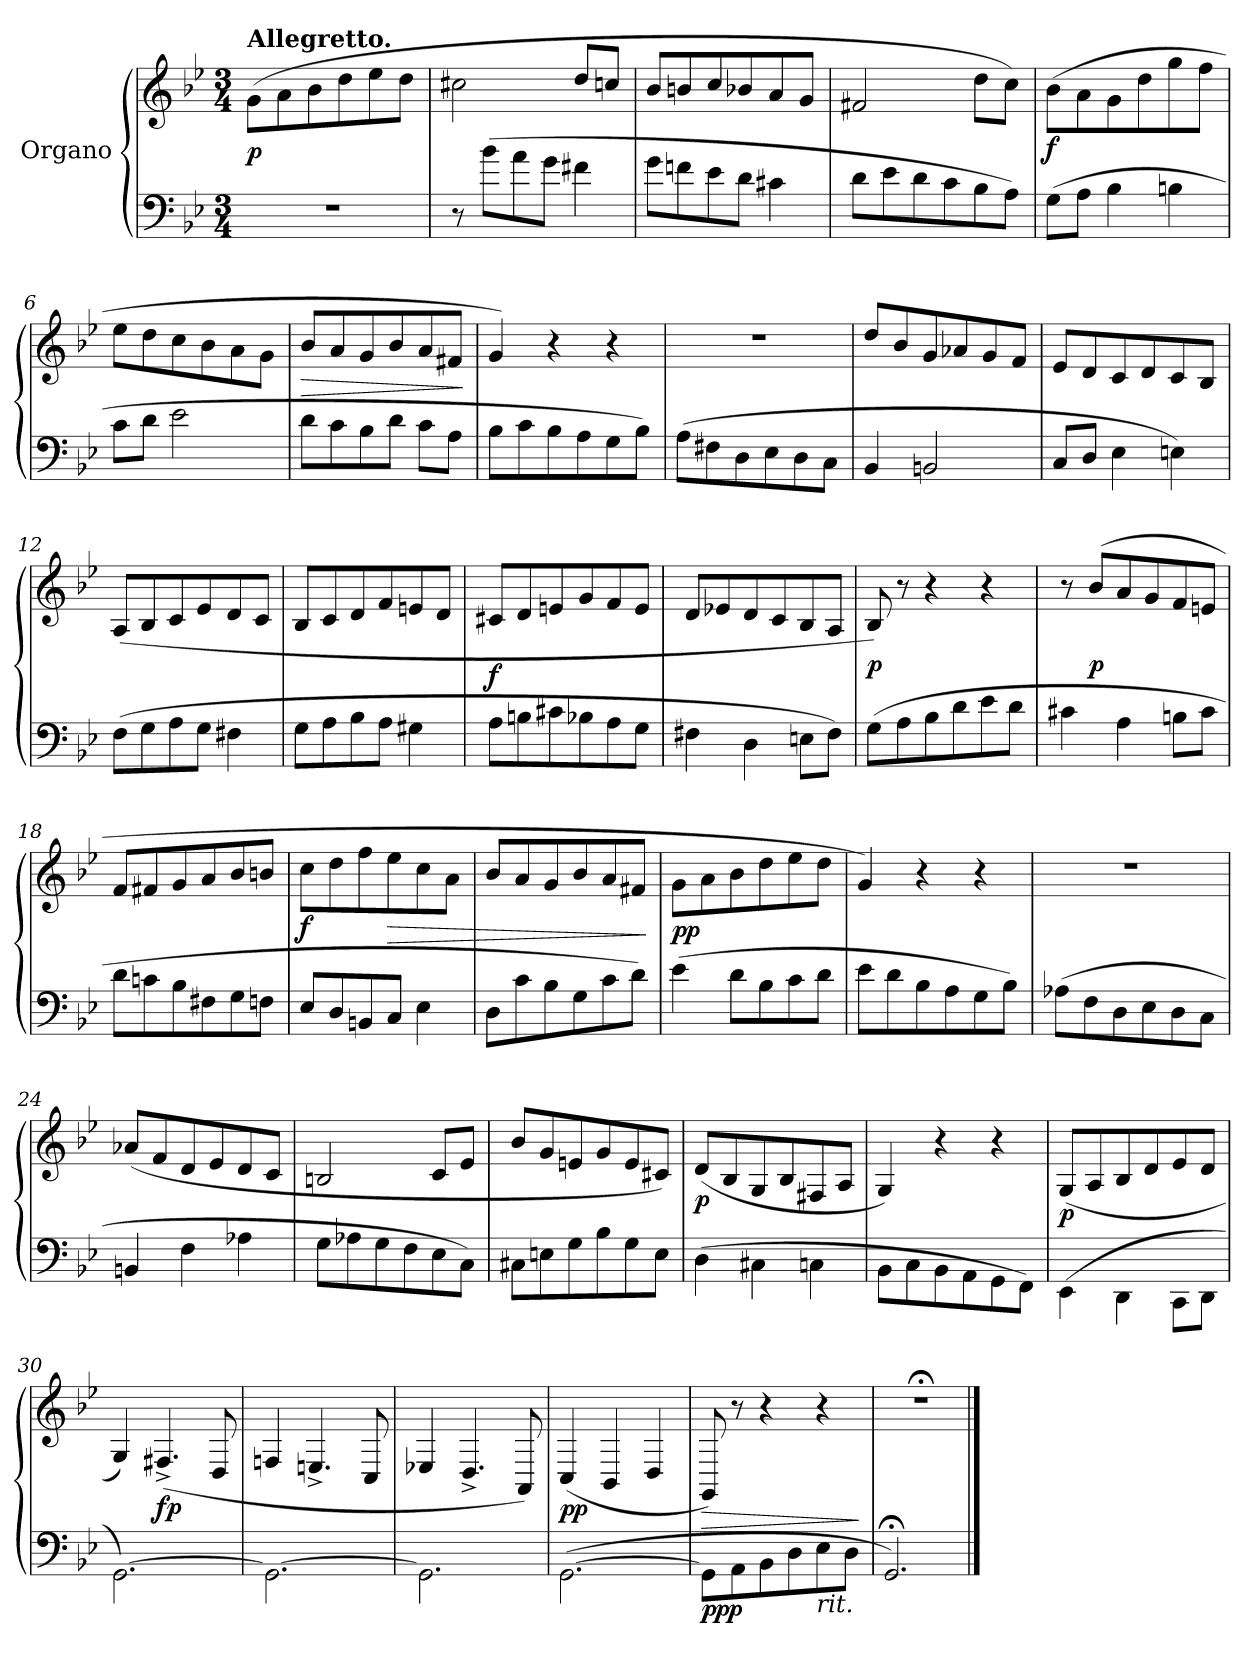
**kern	**kern	**dynam
*part1	*part1	*part1
*staff2	*staff1	*staff1/2
*I"Organo	*	*
*clefF4	*clefG2	*
*k[b-e-]	*k[b-e-]	*
*M3/4	*M3/4	*
=1	=1	=1
!	!LO:TX:a:B:t=Allegretto.	!
2.r	(8g\L	p
.	8a\	.
.	8b-\	.
.	8dd\	.
.	8ee-\	.
.	8dd\J	.
=2	=2	=2
8r	2cc#X\	.
(8b-\L	.	.
8a\	.	.
8g\J	.	.
4f#X\	8dd/L	.
.	8ccn\J	.
=3	=3	=3
8g\L	8b-/L	.
8fn\	8bn/	.
8e-\	8cc/	.
8d\J	8b-X/	.
4c#X\	8a/	.
.	8g/J	.
=4	=4	=4
8d\L	2f#X/	.
8e-\	.	.
8d\	.	.
8c\	.	.
8B-\	8dd\L	.
8A\J)	8cc\J)	.
=5	=5	=5
(8G\L	(8b-\L	f
8A\J	8a\	.
4B-\	8g\	.
.	8dd\	.
4Bn\	8gg\	.
.	8ff\J	.
=6	=6	=6
8c\L	8ee-\L	.
8d\J	8dd\	.
2e-\	8cc\	.
.	8b-\	.
.	8a\	.
.	8g\J	.
=7	=7	=7
8d\L	8b-/L	>
8c\	8a/	.
8B-\	8g/	.
8d\J	8b-/	.
8c\L	8a/	.
8A\J	8f#X/J	.
.	.	]
=8	=8	=8
8B-\L	4g/)	.
8c\	.	.
8B-\	4r	.
8A\	.	.
8G\	4r	.
8B-\J)	.	.
=9	=9	=9
!	!	!LO:DY:b=2
(8A\L	2.r	pf
8F#X\	.	.
8D\	.	.
8E-\	.	.
8D\	.	.
8C\J	.	.
=10	=10	=10
4BB-/	8dd/L	pf
.	8b-/	.
2BBn/	8g/	.
.	8a-X/	.
.	8g/	.
.	8f/J	.
=11	=11	=11
8C/L	8e-/L	.
8D/J	8d/	.
4E-\	8c/	.
.	8d/	.
4En\)	8c/	.
.	8B-/J	.
=12	=12	=12
(8F\L	(>8A/L	.
8G\	8B-/	.
8A\	8c/	.
8G\J	8e-/	.
4F#X\	8d/	.
.	8c/J	.
=13	=13	=13
8G\L	8B-/L	.
8A\	8c/	.
8B-\	8d/	.
8A\J	8f/	.
4G#X\	8en/	.
.	8d/J	.
=14	=14	=14
8A\L	8c#X/L	f
8Bn\	8d/	.
8c#X\	8en/	.
8B-X\	8g/	.
8A\	8f/	.
8G\J	8e/J	.
=15	=15	=15
4F#X\	8d/L	.
.	8e-X/	.
4D\	8d/	.
.	8c/	.
8En\L	8B-/	.
8F#\J)	8A/J	.
=16	=16	=16
(8G\L	8B-/)	p
8A\	8r	.
8B-\	4r	.
8d\	.	.
8e-\	4r	.
8d\J	.	.
=17	=17	=17
4c#X\	8r	.
.	(8b-/L	p
4A\	8a/	.
.	8g/	.
8Bn\L	8f/	.
8c#\J	8en/J	.
=18	=18	=18
8d\L	8f/L	.
8cn\	8f#X/	.
8B-\	8g/	.
8F#X\	8a/	.
8G\	8b-/	.
8Fn\J	8bn/J	.
=19	=19	=19
8E-/L	8cc\L	f
8D/	8dd\	.
8BBn/	8ff\	.
8C/J	8ee-\	>
4E-\	8cc\	.
.	8a\J	.
=20	=20	=20
8D\L	8b-/L	.
8c\	8a/	.
8B-\	8g/	.
8G\	8b-/	.
8c\	8a/	.
8d\J)	8f#X/J	.
.	.	]
=21	=21	=21
(4e-\	8g\L	pp
.	8a\	.
8d\L	8b-\	.
8B-\	8dd\	.
8c\	8ee-\	.
8d\J	8dd\J	.
=22	=22	=22
8e-\L	4g/)	.
8d\	.	.
8B-\	4r	.
8A\	.	.
8G\	4r	.
8B-\J)	.	.
=23	=23	=23
(8A-X\L	2.r	pf
8F\	.	.
8D\	.	.
8E-\	.	.
8D\	.	.
8C\J	.	.
=24	=24	=24
4BBn/	(>8a-X/L	.
.	8f/	.
4F\	8d/	.
.	8e-/	.
4A-X\	8d/	.
.	8c/J	.
=25	=25	=25
8G\L	2Bn/	.
8A-X\	.	.
8G\	.	.
8F\	.	.
8E-\	8c/L	.
8C\J)	8e-/J	.
=26	=26	=26
8C#X\L	8b-/L	.
8En\	8g/	.
8G\	8en/	.
8B-\	8g/	.
8G\	8e/	.
8E\J	8c#X/J)	.
=27	=27	=27
(<4D\	(>8d/L	p
.	8B-/	.
4C#X\	8G/	.
.	8B-/	.
4Cn\	8F#X/	.
.	8A/J	.
=28	=28	=28
8BB-\L	4G/)	.
8C\	.	.
8BB-\	4r	.
8AA\	.	.
8GG\	4r	.
8FF\J)	.	.
=29	=29	=29
(4EE-\	(>8G/L	p
.	8A/	.
4DD\	8B-/	.
.	8d/	.
8CC\L	8e-/	.
8DD\J	8d/J	.
=30	=30	=30
[2.GG\)	4G/)	.
.	(4.F#X^/	fp
.	8D/	.
=31	=31	=31
2.GG\_	4Fn/	.
.	4.En^/	.
.	8C/	.
=32	=32	=32
2.GG\]	4E-X/	.
.	4.D^/	.
.	8AA/)	.
=33	=33	=33
(<[2.GG\	(4C/	pp
.	4BB-/	.
.	4D/	.
=34	=34	=34
!	!	!LO:DY:n=1:b=2
8GG\L]	8GG/)	> ppp
8AA\	8r	.
8BB-\	4r	.
8D\	.	.
!LO:TX:b:i:t=rit.	!	!
8E-\	4r	.
8D\J	.	.
.	.	]
=35	=35	=35
2.GG;</)	2.r;<	.
==	==	==
*-	*-	*-
